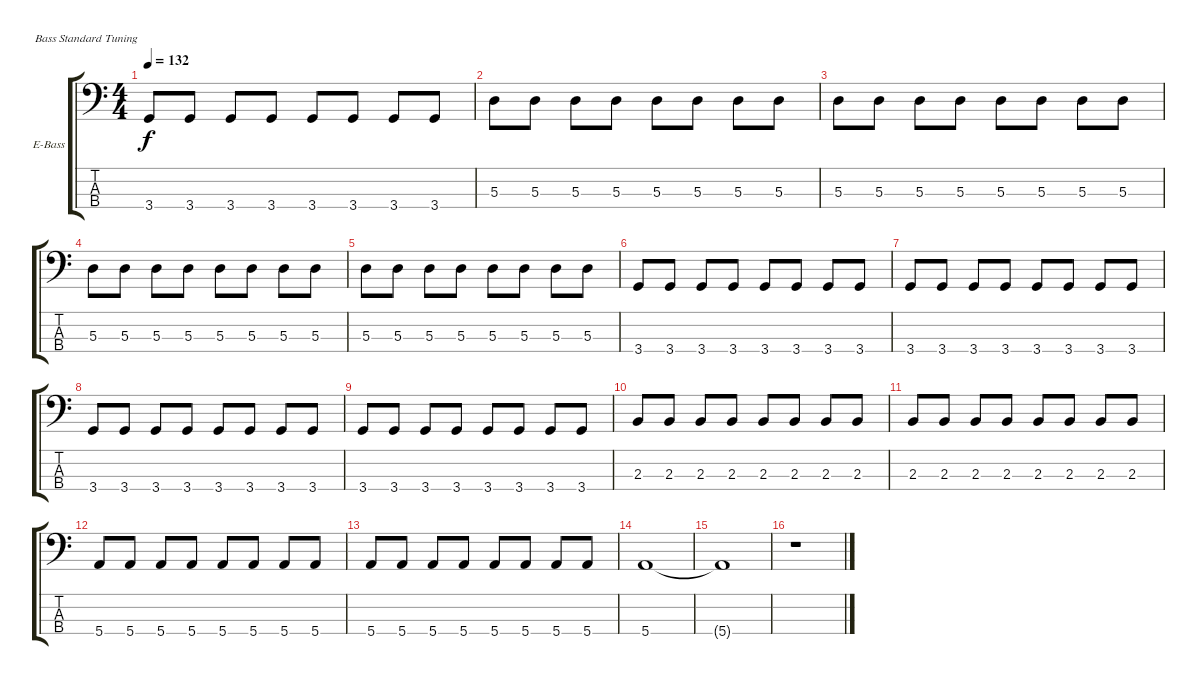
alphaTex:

\bracketExtendMode groupsimilarinstruments
\firstSystemTrackNameOrientation horizontal
\otherSystemsTrackNameOrientation horizontal
\track ("Adam" "E-Bass") {instrument electricbassfinger}
\staff {score tabs}
\tuning (G2 D2 A1 E1)
\ts (4 4)
\tempo 132
\clef f4
\ks c
3.4.8{dy f} 3.4.8 3.4.8 3.4.8 3.4.8 3.4.8 3.4.8 3.4.8 |
5.3.8 5.3.8 5.3.8 5.3.8 5.3.8 5.3.8 5.3.8 5.3.8 |
5.3.8 5.3.8 5.3.8 5.3.8 5.3.8 5.3.8 5.3.8 5.3.8 |
5.3.8 5.3.8 5.3.8 5.3.8 5.3.8 5.3.8 5.3.8 5.3.8 |
5.3.8 5.3.8 5.3.8 5.3.8 5.3.8 5.3.8 5.3.8 5.3.8 |
3.4.8 3.4.8 3.4.8 3.4.8 3.4.8 3.4.8 3.4.8 3.4.8 |
3.4.8 3.4.8 3.4.8 3.4.8 3.4.8 3.4.8 3.4.8 3.4.8 |
3.4.8 3.4.8 3.4.8 3.4.8 3.4.8 3.4.8 3.4.8 3.4.8 |
3.4.8 3.4.8 3.4.8 3.4.8 3.4.8 3.4.8 3.4.8 3.4.8 |
2.3.8 2.3.8 2.3.8 2.3.8 2.3.8 2.3.8 2.3.8 2.3.8 |
2.3.8 2.3.8 2.3.8 2.3.8 2.3.8 2.3.8 2.3.8 2.3.8 |
5.4.8 5.4.8 5.4.8 5.4.8 5.4.8 5.4.8 5.4.8 5.4.8 |
5.4.8 5.4.8 5.4.8 5.4.8 5.4.8 5.4.8 5.4.8 5.4.8 |
5.4.1 |
5.4{t}.1 |
r.1
